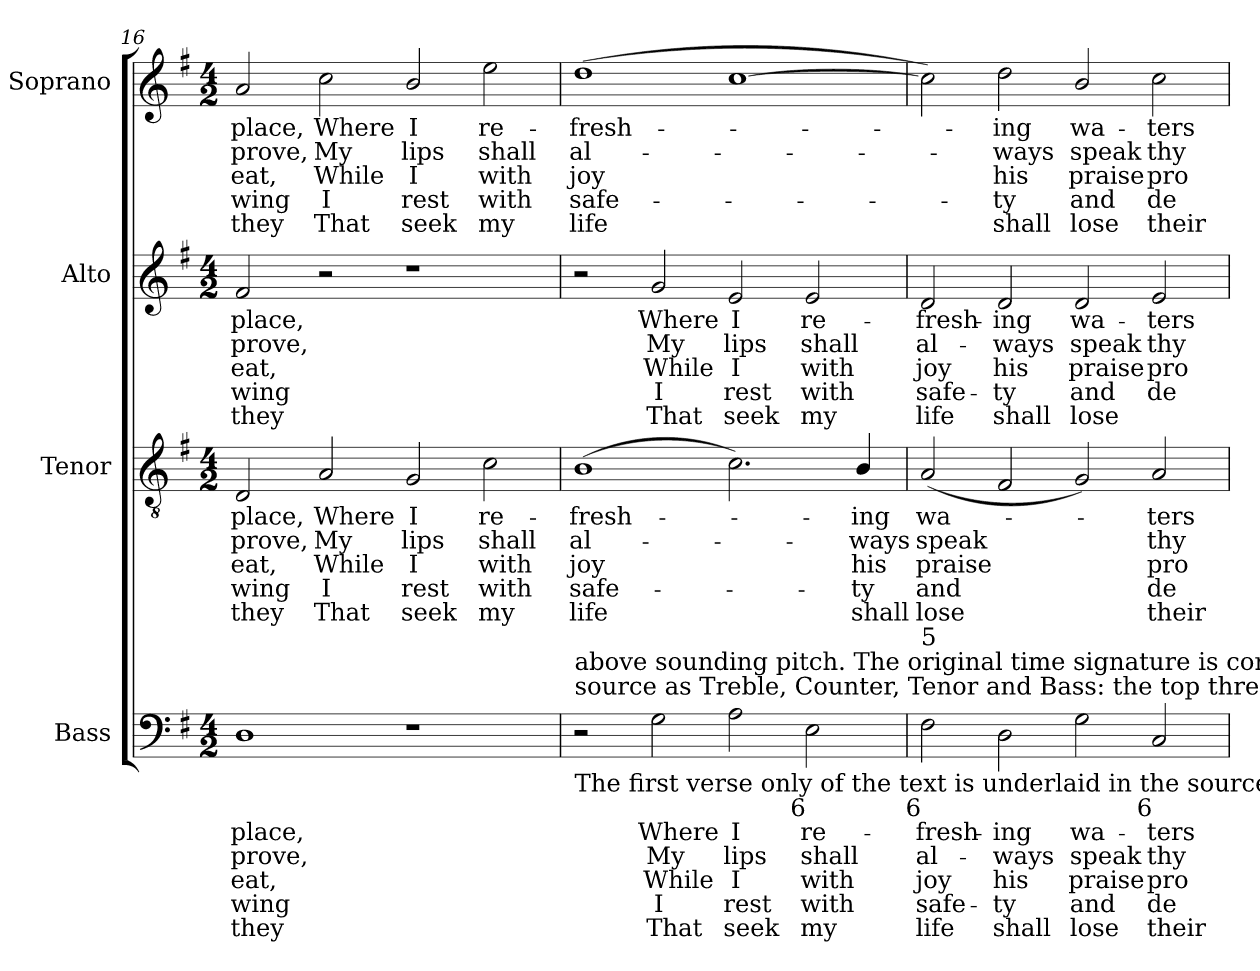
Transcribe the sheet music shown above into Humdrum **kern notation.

**kern	**text	**text	**text	**text	**text	**kern	**text	**text	**text	**text	**text	**kern	**text	**text	**text	**text	**text	**kern	**text	**text	**text	**text	**text
*part4	*part4	*part4	*part4	*part4	*part4	*part3	*part3	*part3	*part3	*part3	*part3	*part2	*part2	*part2	*part2	*part2	*part2	*part1	*part1	*part1	*part1	*part1	*part1
*staff4	*staff4	*staff4	*staff4	*staff4	*staff4	*staff3	*staff3	*staff3	*staff3	*staff3	*staff3	*staff2	*staff2	*staff2	*staff2	*staff2	*staff2	*staff1	*staff1	*staff1	*staff1	*staff1	*staff1
*I"Bass	*	*	*	*	*	*I"Tenor	*	*	*	*	*	*I"Alto	*	*	*	*	*	*I"Soprano	*	*	*	*	*
*I'B.	*	*	*	*	*	*I'T.	*	*	*	*	*	*I'A.	*	*	*	*	*	*I'S.	*	*	*	*	*
*clefF4	*	*	*	*	*	*clefGv2	*	*	*	*	*	*clefG2	*	*	*	*	*	*clefG2	*	*	*	*	*
*	*	*	*	*	*	*ITrd7c12	*	*	*	*	*	*	*	*	*	*	*	*	*	*	*	*	*
*k[f#]	*	*	*	*	*	*k[f#]	*	*	*	*	*	*k[f#]	*	*	*	*	*	*k[f#]	*	*	*	*	*
*G:	*	*	*	*	*	*G:	*	*	*	*	*	*G:	*	*	*	*	*	*G:	*	*	*	*	*
*M4/2	*	*	*	*	*	*M4/2	*	*	*	*	*	*M4/2	*	*	*	*	*	*M4/2	*	*	*	*	*
=16	=16	=16	=16	=16	=16	=16	=16	=16	=16	=16	=16	=16	=16	=16	=16	=16	=16	=16	=16	=16	=16	=16	=16
!	!LO:LY:b:color=#000000	!LO:LY:b:color=#000000	!LO:LY:b:color=#000000	!LO:LY:b:color=#000000	!LO:LY:b:color=#000000	!	!	!	!	!	!	!	!	!	!	!	!	!	!	!	!	!	!
!	!	!	!	!	!	!	!LO:LY:b:color=#000000	!LO:LY:b:color=#000000	!LO:LY:b:color=#000000	!LO:LY:b:color=#000000	!LO:LY:b:color=#000000	!	!	!	!	!	!	!	!	!	!	!	!
!	!	!	!	!	!	!	!	!	!	!	!	!	!LO:LY:b:color=#000000	!LO:LY:b:color=#000000	!LO:LY:b:color=#000000	!LO:LY:b:color=#000000	!LO:LY:b:color=#000000	!	!	!	!	!	!
!	!	!	!	!	!	!	!	!	!	!	!	!	!	!	!	!	!	!	!LO:LY:b:color=#000000	!LO:LY:b:color=#000000	!LO:LY:b:color=#000000	!LO:LY:b:color=#000000	!LO:LY:b:color=#000000
1Di	place,	prove,	eat,	wing	they	2DDi/	place,	prove,	eat,	wing	they	2f#i/	place,	prove,	eat,	wing	they	2ai/	place,	prove,	eat,	wing	they
!	!	!	!	!	!	!	!LO:LY:b:color=#000000	!LO:LY:b:color=#000000	!LO:LY:b:color=#000000	!LO:LY:b:color=#000000	!LO:LY:b:color=#000000	!	!	!	!	!	!	!	!	!	!	!	!
!	!	!	!	!	!	!	!	!	!	!	!	!	!	!	!	!	!	!	!LO:LY:b:color=#000000	!LO:LY:b:color=#000000	!LO:LY:b:color=#000000	!LO:LY:b:color=#000000	!LO:LY:b:color=#000000
.	.	.	.	.	.	2AAi/	Where	My	While	I	That	2r	.	.	.	.	.	2cci\	Where	My	While	I	That
!	!	!	!	!	!	!	!LO:LY:b:color=#000000	!LO:LY:b:color=#000000	!LO:LY:b:color=#000000	!LO:LY:b:color=#000000	!LO:LY:b:color=#000000	!	!	!	!	!	!	!	!	!	!	!	!
!	!	!	!	!	!	!	!	!	!	!	!	!	!	!	!	!	!	!	!LO:LY:b:color=#000000	!LO:LY:b:color=#000000	!LO:LY:b:color=#000000	!LO:LY:b:color=#000000	!LO:LY:b:color=#000000
1r	.	.	.	.	.	2GGi/	I	lips	I	rest	seek	1r	.	.	.	.	.	2bi/	I	lips	I	rest	seek
!	!	!	!	!	!	!	!LO:LY:b:color=#000000	!LO:LY:b:color=#000000	!LO:LY:b:color=#000000	!LO:LY:b:color=#000000	!LO:LY:b:color=#000000	!	!	!	!	!	!	!	!	!	!	!	!
!	!	!	!	!	!	!	!	!	!	!	!	!	!	!	!	!	!	!	!LO:LY:b:color=#000000	!LO:LY:b:color=#000000	!LO:LY:b:color=#000000	!LO:LY:b:color=#000000	!LO:LY:b:color=#000000
.	.	.	.	.	.	2Ci\	re-	shall	with	with	my	.	.	.	.	.	.	2eei\	re-	shall	with	with	my
!!LO:LB:g=z
=17	=17	=17	=17	=17	=17	=17	=17	=17	=17	=17	=17	=17	=17	=17	=17	=17	=17	=17	=17	=17	=17	=17	=17
!	!	!	!	!	!	!	!LO:LY:b:color=#000000	!LO:LY:b:color=#000000	!LO:LY:b:color=#000000	!LO:LY:b:color=#000000	!LO:LY:b:color=#000000	!	!	!	!	!	!	!	!	!	!	!	!
!LO:TX:b:t=The first verse only of the text is underlaid in the source, with verses 2-5 printed after the music. The parts are identified in the	!	!	!	!	!	!	!	!	!	!	!	!	!	!	!	!	!	!	!	!	!	!	!
!LO:TX:t=source as Treble, Counter, Tenor and Bass&colon; the top three parts are in the treble clef, with the Counter and Tenor an octave	!	!	!	!	!	!	!	!	!	!	!	!	!	!	!	!	!	!	!	!	!	!	!
!LO:TX:t=above sounding pitch. The original time signature is common time, but the piece is barred with four minims to a bar.	!	!	!	!	!	!	!	!	!	!	!	!	!	!	!	!	!	!	!	!	!	!	!
!	!	!	!	!	!	!	!	!	!	!	!	!	!	!	!	!	!	!	!LO:LY:b:color=#000000	!LO:LY:b:color=#000000	!LO:LY:b:color=#000000	!LO:LY:b:color=#000000	!LO:LY:b:color=#000000
2r	.	.	.	.	.	(1BBi	-fresh-	al-	joy	safe-	-life	2r	.	.	.	.	.	(1ddi	-fresh-	al-	joy	safe-	-life
!	!LO:LY:b:color=#000000	!LO:LY:b:color=#000000	!LO:LY:b:color=#000000	!LO:LY:b:color=#000000	!LO:LY:b:color=#000000	!	!	!	!	!	!	!	!	!	!	!	!	!	!	!	!	!	!
!	!	!	!	!	!	!	!	!	!	!	!	!	!LO:LY:b:color=#000000	!LO:LY:b:color=#000000	!LO:LY:b:color=#000000	!LO:LY:b:color=#000000	!LO:LY:b:color=#000000	!	!	!	!	!	!
2Gi\	Where	My	While	I	That	.	.	.	.	.	.	2gi/	Where	My	While	I	That	.	.	.	.	.	.
!	!LO:LY:b:color=#000000	!LO:LY:b:color=#000000	!LO:LY:b:color=#000000	!LO:LY:b:color=#000000	!LO:LY:b:color=#000000	!	!	!	!	!	!	!	!	!	!	!	!	!	!	!	!	!	!
!	!	!	!	!	!	!	!	!	!	!	!	!	!LO:LY:b:color=#000000	!LO:LY:b:color=#000000	!LO:LY:b:color=#000000	!LO:LY:b:color=#000000	!LO:LY:b:color=#000000	!	!	!	!	!	!
2Ai\	I	lips	I	rest	seek	2.Ci\)	.	.	.	.	.	2ei/	I	lips	I	rest	seek	[1cci	.	.	.	.	.
!	!LO:LY:b:color=#000000	!LO:LY:b:color=#000000	!LO:LY:b:color=#000000	!LO:LY:b:color=#000000	!LO:LY:b:color=#000000	!	!	!	!	!	!	!	!	!	!	!	!	!	!	!	!	!	!
!LO:TX:b:rj:t=6	!	!	!	!	!	!	!	!	!	!	!	!	!	!	!	!	!	!	!	!	!	!	!
!	!	!	!	!	!	!	!	!	!	!	!	!	!LO:LY:b:color=#000000	!LO:LY:b:color=#000000	!LO:LY:b:color=#000000	!LO:LY:b:color=#000000	!LO:LY:b:color=#000000	!	!	!	!	!	!
2Ei\	re-	shall	with	with	my	.	.	.	.	.	.	2ei/	re-	shall	with	with	my	.	.	.	.	.	.
!	!	!	!	!	!	!	!LO:LY:b:color=#000000	!LO:LY:b:color=#000000	!LO:LY:b:color=#000000	!LO:LY:b:color=#000000	!LO:LY:b:color=#000000	!	!	!	!	!	!	!	!	!	!	!	!
.	.	.	.	.	.	4BBi/	-ing	-ways	his	ty	shall	.	.	.	.	.	.	.	.	.	.	.	.
=18	=18	=18	=18	=18	=18	=18	=18	=18	=18	=18	=18	=18	=18	=18	=18	=18	=18	=18	=18	=18	=18	=18	=18
!	!LO:LY:b:color=#000000	!LO:LY:b:color=#000000	!LO:LY:b:color=#000000	!LO:LY:b:color=#000000	!LO:LY:b:color=#000000	!	!	!	!	!	!	!	!	!	!	!	!	!	!	!	!	!	!
!	!	!	!	!	!	!	!LO:LY:b:color=#000000	!LO:LY:b:color=#000000	!LO:LY:b:color=#000000	!LO:LY:b:color=#000000	!LO:LY:b:color=#000000	!	!	!	!	!	!	!	!	!	!	!	!
!LO:TX:b:rj:t=6	!	!	!	!	!	!	!	!	!	!	!	!	!	!	!	!	!	!	!	!	!	!	!
!LO:TX:t=5	!	!	!	!	!	!	!	!	!	!	!	!	!	!	!	!	!	!	!	!	!	!	!
!	!	!	!	!	!	!	!	!	!	!	!	!	!LO:LY:b:color=#000000	!LO:LY:b:color=#000000	!LO:LY:b:color=#000000	!LO:LY:b:color=#000000	!LO:LY:b:color=#000000	!	!	!	!	!	!
2F#i\	-fresh-	al-	joy	safe-	-life	(2AAi/	wa-	speak	praise	and	lose	2di/	-fresh-	al-	joy	safe-	-life	2cci\])	.	.	.	.	.
!	!LO:LY:b:color=#000000	!LO:LY:b:color=#000000	!LO:LY:b:color=#000000	!LO:LY:b:color=#000000	!LO:LY:b:color=#000000	!	!	!	!	!	!	!	!	!	!	!	!	!	!	!	!	!	!
!	!	!	!	!	!	!	!	!	!	!	!	!	!LO:LY:b:color=#000000	!LO:LY:b:color=#000000	!LO:LY:b:color=#000000	!LO:LY:b:color=#000000	!LO:LY:b:color=#000000	!	!	!	!	!	!
!	!	!	!	!	!	!	!	!	!	!	!	!	!	!	!	!	!	!	!LO:LY:b:color=#000000	!LO:LY:b:color=#000000	!LO:LY:b:color=#000000	!LO:LY:b:color=#000000	!LO:LY:b:color=#000000
2Di\	-ing	-ways	his	ty	shall	2FF#i/	.	.	.	.	.	2di/	-ing	-ways	his	ty	shall	2ddi\	-ing	-ways	his	ty	shall
!	!LO:LY:b:color=#000000	!LO:LY:b:color=#000000	!LO:LY:b:color=#000000	!LO:LY:b:color=#000000	!LO:LY:b:color=#000000	!	!	!	!	!	!	!	!	!	!	!	!	!	!	!	!	!	!
!	!	!	!	!	!	!	!	!	!	!	!	!	!LO:LY:b:color=#000000	!LO:LY:b:color=#000000	!LO:LY:b:color=#000000	!LO:LY:b:color=#000000	!LO:LY:b:color=#000000	!	!	!	!	!	!
!	!	!	!	!	!	!	!	!	!	!	!	!	!	!	!	!	!	!	!LO:LY:b:color=#000000	!LO:LY:b:color=#000000	!LO:LY:b:color=#000000	!LO:LY:b:color=#000000	!LO:LY:b:color=#000000
2Gi\	wa-	speak	praise	and	lose	2GGi/)	.	.	.	.	.	2di/	wa-	speak	praise	and	lose	2bi/	wa-	speak	praise	and	lose
!	!LO:LY:b:color=#000000	!LO:LY:b:color=#000000	!LO:LY:b:color=#000000	!LO:LY:b:color=#000000	!LO:LY:b:color=#000000	!	!	!	!	!	!	!	!	!	!	!	!	!	!	!	!	!	!
!	!	!	!	!	!	!	!LO:LY:b:color=#000000	!LO:LY:b:color=#000000	!LO:LY:b:color=#000000	!LO:LY:b:color=#000000	!LO:LY:b:color=#000000	!	!	!	!	!	!	!	!	!	!	!	!
!	!	!	!	!	!	!	!	!	!	!	!	!	!LO:LY:b:color=#000000	!LO:LY:b:color=#000000	!LO:LY:b:color=#000000	!LO:LY:b:color=#000000	!	!	!	!	!	!	!
!LO:TX:b:rj:t=6	!	!	!	!	!	!	!	!	!	!	!	!	!	!	!	!	!	!	!	!	!	!	!
!	!	!	!	!	!	!	!	!	!	!	!	!	!	!	!	!	!	!	!LO:LY:b:color=#000000	!LO:LY:b:color=#000000	!LO:LY:b:color=#000000	!LO:LY:b:color=#000000	!LO:LY:b:color=#000000
2Ci/	-ters	thy	pro-	-de-	-their	2AAi/	-ters	thy	pro-	-de-	-their	2ei/	-ters	thy	pro-	-de-	.	2cci\	-ters	thy	pro-	-de-	-their
=	=	=	=	=	=	=	=	=	=	=	=	=	=	=	=	=	=	=	=	=	=	=	=
*-	*-	*-	*-	*-	*-	*-	*-	*-	*-	*-	*-	*-	*-	*-	*-	*-	*-	*-	*-	*-	*-	*-	*-
